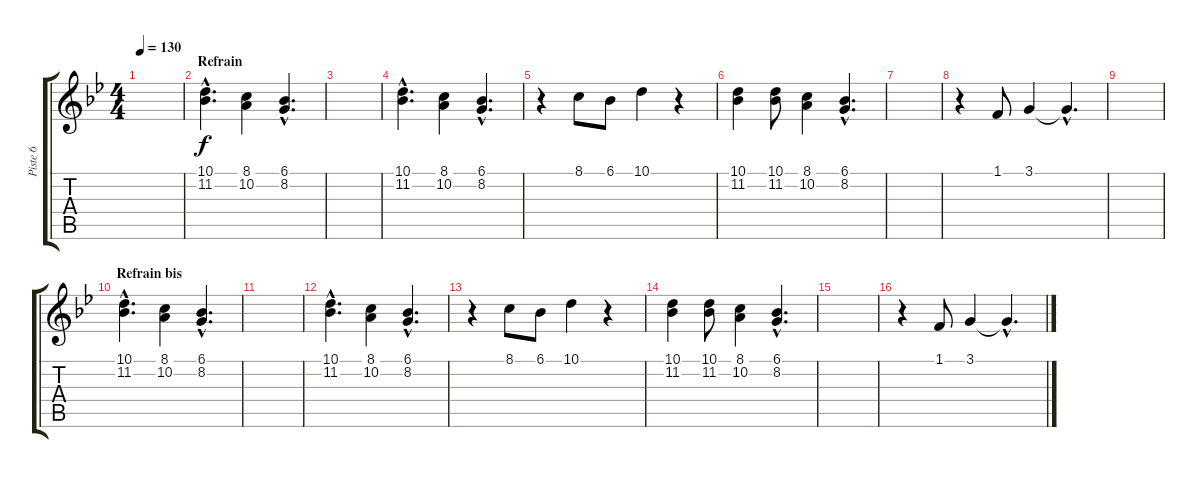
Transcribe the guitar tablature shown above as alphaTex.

\track ("Piste 6" "Piste 6") {instrument choiraahs}
\staff {score tabs}
\tuning (E4 B3 G3 D3 A2 E2) {hide}
\ts (4 4)
\tempo 130
\clef g2
\ks gminor
|
\section ("" "Refrain")
(10.1{hac} 11.2{hac}).4{d} (8.1 10.2).4 (6.1{hac} 8.2{hac}).4{d} |
|
(10.1{hac} 11.2{hac}).4{d} (8.1 10.2).4 (6.1{hac} 8.2{hac}).4{d} |
r.4 8.1.8 6.1.8 10.1.4 r.4 |
(10.1 11.2).4 (10.1 11.2).8 (8.1 10.2).4 (6.1{hac} 8.2{hac}).4{d} |
|
r.4 1.1.8 3.1.4 3.1{hac t}.4{d} |
|
\section ("" "Refrain bis")
(10.1{hac} 11.2{hac}).4{d} (8.1 10.2).4 (6.1{hac} 8.2{hac}).4{d} |
|
(10.1{hac} 11.2{hac}).4{d} (8.1 10.2).4 (6.1{hac} 8.2{hac}).4{d} |
r.4 8.1.8 6.1.8 10.1.4 r.4 |
(10.1 11.2).4 (10.1 11.2).8 (8.1 10.2).4 (6.1{hac} 8.2{hac}).4{d} |
|
r.4 1.1.8 3.1.4 3.1{hac t}.4{d}
